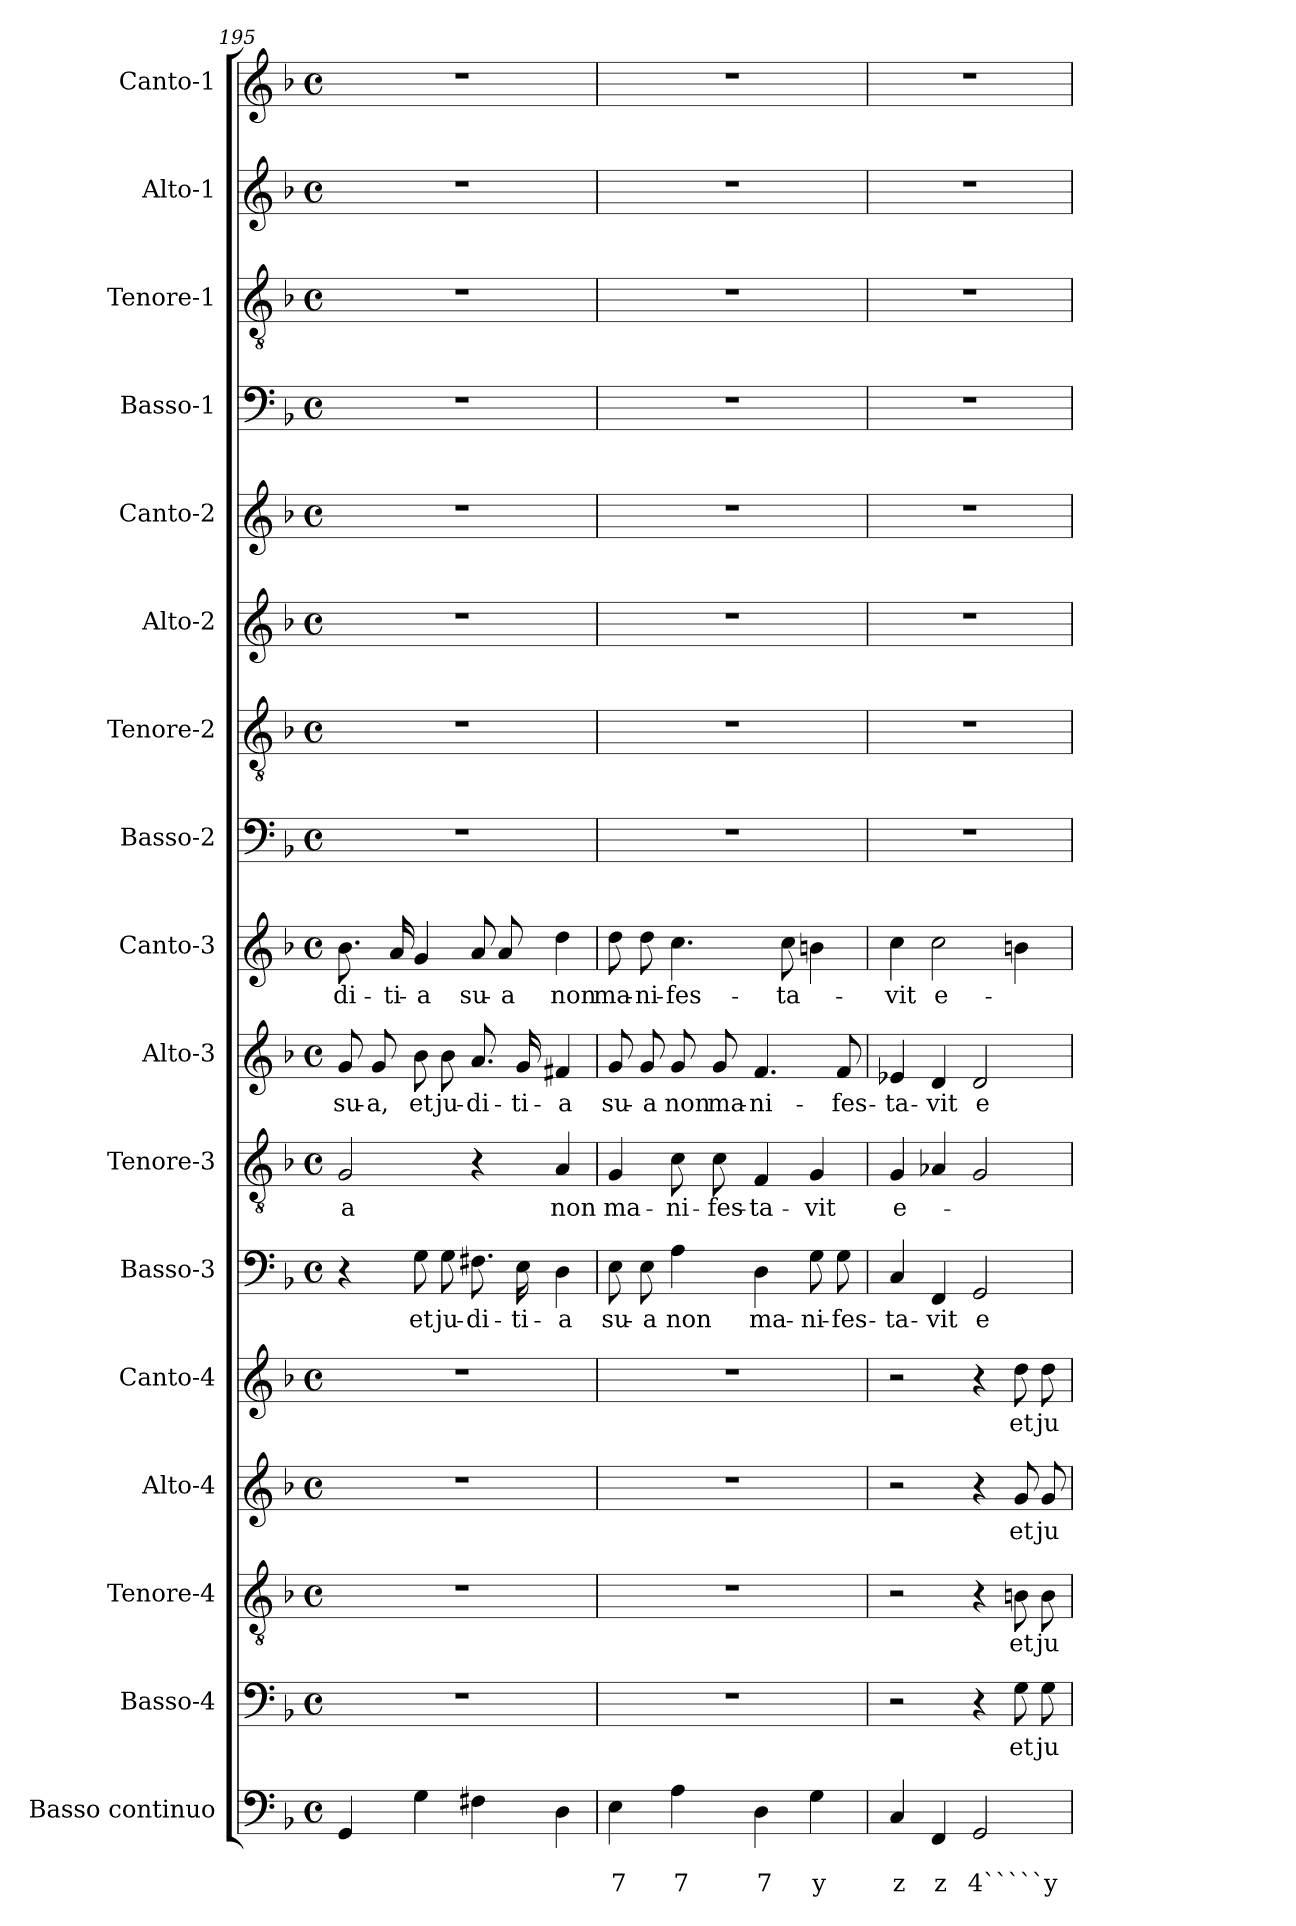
**kern	**text	**text	**kern	**text	**kern	**text	**kern	**text	**kern	**text	**kern	**text	**kern	**text	**kern	**text	**kern	**text	**kern	**kern	**kern	**kern	**kern	**kern	**kern	**kern
*part17	*part17	*part17	*part16	*part16	*part15	*part15	*part14	*part14	*part13	*part13	*part12	*part12	*part11	*part11	*part10	*part10	*part9	*part9	*part8	*part7	*part6	*part5	*part4	*part3	*part2	*part1
*staff17	*staff17	*staff17	*staff16	*staff16	*staff15	*staff15	*staff14	*staff14	*staff13	*staff13	*staff12	*staff12	*staff11	*staff11	*staff10	*staff10	*staff9	*staff9	*staff8	*staff7	*staff6	*staff5	*staff4	*staff3	*staff2	*staff1
*I"Basso continuo	*	*	*I"Basso-4	*	*I"Tenore-4	*	*I"Alto-4	*	*I"Canto-4	*	*I"Basso-3	*	*I"Tenore-3	*	*I"Alto-3	*	*I"Canto-3	*	*I"Basso-2	*I"Tenore-2	*I"Alto-2	*I"Canto-2	*I"Basso-1	*I"Tenore-1	*I"Alto-1	*I"Canto-1
*I'BC	*	*	*I'B4	*	*I'T4	*	*I'A4	*	*I'C4	*	*I'B3	*	*I'T3	*	*I'A3	*	*I'C3	*	*I'B2	*I'T2	*I'A2	*I'C2	*I'B1	*I'T1	*I'A1	*I'C1
*clefF4	*	*	*clefF4	*	*clefGv2	*	*clefG2	*	*clefG2	*	*clefF4	*	*clefGv2	*	*clefG2	*	*clefG2	*	*clefF4	*clefGv2	*clefG2	*clefG2	*clefF4	*clefGv2	*clefG2	*clefG2
*k[b-]	*	*	*k[b-]	*	*k[b-]	*	*k[b-]	*	*k[b-]	*	*k[b-]	*	*k[b-]	*	*k[b-]	*	*k[b-]	*	*k[b-]	*k[b-]	*k[b-]	*k[b-]	*k[b-]	*k[b-]	*k[b-]	*k[b-]
*F:	*	*	*F:	*	*F:	*	*F:	*	*F:	*	*F:	*	*F:	*	*F:	*	*F:	*	*F:	*F:	*F:	*F:	*F:	*F:	*F:	*F:
*M4/4	*	*	*M4/4	*	*M4/4	*	*M4/4	*	*M4/4	*	*M4/4	*	*M4/4	*	*M4/4	*	*M4/4	*	*M4/4	*M4/4	*M4/4	*M4/4	*M4/4	*M4/4	*M4/4	*M4/4
*met(c)	*	*	*met(c)	*	*met(c)	*	*met(c)	*	*met(c)	*	*met(c)	*	*met(c)	*	*met(c)	*	*met(c)	*	*met(c)	*met(c)	*met(c)	*met(c)	*met(c)	*met(c)	*met(c)	*met(c)
=195	=195	=195	=195	=195	=195	=195	=195	=195	=195	=195	=195	=195	=195	=195	=195	=195	=195	=195	=195	=195	=195	=195	=195	=195	=195	=195
!	!	!	!	!	!	!	!	!	!	!	!	!	!	!LO:LY:b	!	!	!	!	!	!	!	!	!	!	!	!
!	!	!	!	!	!	!	!	!	!	!	!	!	!	!	!	!LO:LY:b	!	!	!	!	!	!	!	!	!	!
!	!	!	!	!	!	!	!	!	!	!	!	!	!	!	!	!	!	!LO:LY:b	!	!	!	!	!	!	!	!
4GG/	.	.	1r	.	1r	.	1r	.	1r	.	4r	.	2G/	-a	8g/	su-	8.b-\	-di-	1r	1r	1r	1r	1r	1r	1r	1r
!	!	!	!	!	!	!	!	!	!	!	!	!	!	!	!	!LO:LY:b	!	!	!	!	!	!	!	!	!	!
.	.	.	.	.	.	.	.	.	.	.	.	.	.	.	8g/	-a,	.	.	.	.	.	.	.	.	.	.
!	!	!	!	!	!	!	!	!	!	!	!	!	!	!	!	!	!	!LO:LY:b	!	!	!	!	!	!	!	!
.	.	.	.	.	.	.	.	.	.	.	.	.	.	.	.	.	16a/	-ti-	.	.	.	.	.	.	.	.
!	!	!	!	!	!	!	!	!	!	!	!	!LO:LY:b	!	!	!	!	!	!	!	!	!	!	!	!	!	!
!	!	!	!	!	!	!	!	!	!	!	!	!	!	!	!	!LO:LY:b	!	!	!	!	!	!	!	!	!	!
!	!	!	!	!	!	!	!	!	!	!	!	!	!	!	!	!	!	!LO:LY:b	!	!	!	!	!	!	!	!
4G\	.	.	.	.	.	.	.	.	.	.	8G\	et	.	.	8b-\	et	4g/	-a	.	.	.	.	.	.	.	.
!	!	!	!	!	!	!	!	!	!	!	!	!LO:LY:b	!	!	!	!	!	!	!	!	!	!	!	!	!	!
!	!	!	!	!	!	!	!	!	!	!	!	!	!	!	!	!LO:LY:b	!	!	!	!	!	!	!	!	!	!
.	.	.	.	.	.	.	.	.	.	.	8G\	ju-	.	.	8b-\	ju-	.	.	.	.	.	.	.	.	.	.
!	!	!	!	!	!	!	!	!	!	!	!	!LO:LY:b	!	!	!	!	!	!	!	!	!	!	!	!	!	!
!	!	!	!	!	!	!	!	!	!	!	!	!	!	!	!	!LO:LY:b	!	!	!	!	!	!	!	!	!	!
!	!	!	!	!	!	!	!	!	!	!	!	!	!	!	!	!	!	!LO:LY:b	!	!	!	!	!	!	!	!
4F#X\	.	.	.	.	.	.	.	.	.	.	8.F#X\	-di-	4r	.	8.a/	-di-	8a/	su-	.	.	.	.	.	.	.	.
!	!	!	!	!	!	!	!	!	!	!	!	!	!	!	!	!	!	!LO:LY:b	!	!	!	!	!	!	!	!
.	.	.	.	.	.	.	.	.	.	.	.	.	.	.	.	.	8a/	-a	.	.	.	.	.	.	.	.
!	!	!	!	!	!	!	!	!	!	!	!	!LO:LY:b	!	!	!	!	!	!	!	!	!	!	!	!	!	!
!	!	!	!	!	!	!	!	!	!	!	!	!	!	!	!	!LO:LY:b	!	!	!	!	!	!	!	!	!	!
.	.	.	.	.	.	.	.	.	.	.	16E\	-ti-	.	.	16g/	-ti-	.	.	.	.	.	.	.	.	.	.
!	!	!	!	!	!	!	!	!	!	!	!	!LO:LY:b	!	!	!	!	!	!	!	!	!	!	!	!	!	!
!	!	!	!	!	!	!	!	!	!	!	!	!	!	!LO:LY:b	!	!	!	!	!	!	!	!	!	!	!	!
!	!	!	!	!	!	!	!	!	!	!	!	!	!	!	!	!LO:LY:b	!	!	!	!	!	!	!	!	!	!
!	!	!	!	!	!	!	!	!	!	!	!	!	!	!	!	!	!	!LO:LY:b	!	!	!	!	!	!	!	!
4D\	.	.	.	.	.	.	.	.	.	.	4D\	-a	4A/	non	4f#X/	-a	4dd\	non	.	.	.	.	.	.	.	.
=196	=196	=196	=196	=196	=196	=196	=196	=196	=196	=196	=196	=196	=196	=196	=196	=196	=196	=196	=196	=196	=196	=196	=196	=196	=196	=196
!	!	!LO:LY:b	!	!	!	!	!	!	!	!	!	!	!	!	!	!	!	!	!	!	!	!	!	!	!	!
!	!	!	!	!	!	!	!	!	!	!	!	!LO:LY:b	!	!	!	!	!	!	!	!	!	!	!	!	!	!
!	!	!	!	!	!	!	!	!	!	!	!	!	!	!LO:LY:b	!	!	!	!	!	!	!	!	!	!	!	!
!	!	!	!	!	!	!	!	!	!	!	!	!	!	!	!	!LO:LY:b	!	!	!	!	!	!	!	!	!	!
!	!	!	!	!	!	!	!	!	!	!	!	!	!	!	!	!	!	!LO:LY:b	!	!	!	!	!	!	!	!
4E\	.	7	1r	.	1r	.	1r	.	1r	.	8E\	su-	4G/	ma-	8g/	su-	8dd\	ma-	1r	1r	1r	1r	1r	1r	1r	1r
!	!	!	!	!	!	!	!	!	!	!	!	!LO:LY:b	!	!	!	!	!	!	!	!	!	!	!	!	!	!
!	!	!	!	!	!	!	!	!	!	!	!	!	!	!	!	!LO:LY:b	!	!	!	!	!	!	!	!	!	!
!	!	!	!	!	!	!	!	!	!	!	!	!	!	!	!	!	!	!LO:LY:b	!	!	!	!	!	!	!	!
.	.	.	.	.	.	.	.	.	.	.	8E\	-a	.	.	8g/	-a	8dd\	-ni-	.	.	.	.	.	.	.	.
!	!	!LO:LY:b	!	!	!	!	!	!	!	!	!	!	!	!	!	!	!	!	!	!	!	!	!	!	!	!
!	!	!	!	!	!	!	!	!	!	!	!	!LO:LY:b	!	!	!	!	!	!	!	!	!	!	!	!	!	!
!	!	!	!	!	!	!	!	!	!	!	!	!	!	!LO:LY:b	!	!	!	!	!	!	!	!	!	!	!	!
!	!	!	!	!	!	!	!	!	!	!	!	!	!	!	!	!LO:LY:b	!	!	!	!	!	!	!	!	!	!
!	!	!	!	!	!	!	!	!	!	!	!	!	!	!	!	!	!	!LO:LY:b	!	!	!	!	!	!	!	!
4A\	.	7	.	.	.	.	.	.	.	.	4A\	non	8c\	-ni-	8g/	non	4.cc\	-fes-	.	.	.	.	.	.	.	.
!	!	!	!	!	!	!	!	!	!	!	!	!	!	!LO:LY:b	!	!	!	!	!	!	!	!	!	!	!	!
!	!	!	!	!	!	!	!	!	!	!	!	!	!	!	!	!LO:LY:b	!	!	!	!	!	!	!	!	!	!
.	.	.	.	.	.	.	.	.	.	.	.	.	8c\	-fes-	8g/	ma-	.	.	.	.	.	.	.	.	.	.
!	!	!LO:LY:b	!	!	!	!	!	!	!	!	!	!	!	!	!	!	!	!	!	!	!	!	!	!	!	!
!	!	!	!	!	!	!	!	!	!	!	!	!LO:LY:b	!	!	!	!	!	!	!	!	!	!	!	!	!	!
!	!	!	!	!	!	!	!	!	!	!	!	!	!	!LO:LY:b	!	!	!	!	!	!	!	!	!	!	!	!
!	!	!	!	!	!	!	!	!	!	!	!	!	!	!	!	!LO:LY:b	!	!	!	!	!	!	!	!	!	!
4D\	.	7	.	.	.	.	.	.	.	.	4D\	ma-	4F/	-ta-	4.f/	-ni-	.	.	.	.	.	.	.	.	.	.
!	!	!	!	!	!	!	!	!	!	!	!	!	!	!	!	!	!	!LO:LY:b	!	!	!	!	!	!	!	!
.	.	.	.	.	.	.	.	.	.	.	.	.	.	.	.	.	8cc\	-ta-	.	.	.	.	.	.	.	.
!	!	!LO:LY:b	!	!	!	!	!	!	!	!	!	!	!	!	!	!	!	!	!	!	!	!	!	!	!	!
!	!	!	!	!	!	!	!	!	!	!	!	!LO:LY:b	!	!	!	!	!	!	!	!	!	!	!	!	!	!
!	!	!	!	!	!	!	!	!	!	!	!	!	!	!LO:LY:b	!	!	!	!	!	!	!	!	!	!	!	!
4G\	.	y	.	.	.	.	.	.	.	.	8G\	-ni-	4G/	-vit	.	.	4bn\	.	.	.	.	.	.	.	.	.
!	!	!	!	!	!	!	!	!	!	!	!	!LO:LY:b	!	!	!	!	!	!	!	!	!	!	!	!	!	!
!	!	!	!	!	!	!	!	!	!	!	!	!	!	!	!	!LO:LY:b	!	!	!	!	!	!	!	!	!	!
.	.	.	.	.	.	.	.	.	.	.	8G\	-fes-	.	.	8f/	-fes-	.	.	.	.	.	.	.	.	.	.
!!LO:PB:g=z
=197	=197	=197	=197	=197	=197	=197	=197	=197	=197	=197	=197	=197	=197	=197	=197	=197	=197	=197	=197	=197	=197	=197	=197	=197	=197	=197
!	!	!LO:LY:b	!	!	!	!	!	!	!	!	!	!	!	!	!	!	!	!	!	!	!	!	!	!	!	!
!	!	!	!	!	!	!	!	!	!	!	!	!LO:LY:b	!	!	!	!	!	!	!	!	!	!	!	!	!	!
!	!	!	!	!	!	!	!	!	!	!	!	!	!	!LO:LY:b	!	!	!	!	!	!	!	!	!	!	!	!
!	!	!	!	!	!	!	!	!	!	!	!	!	!	!	!	!LO:LY:b	!	!	!	!	!	!	!	!	!	!
!	!	!	!	!	!	!	!	!	!	!	!	!	!	!	!	!	!	!LO:LY:b	!	!	!	!	!	!	!	!
4C/	.	z	2r	.	2r	.	2r	.	2r	.	4C/	-ta-	4G/	e-	4e-X/	-ta-	4cc\	-vit	1r	1r	1r	1r	1r	1r	1r	1r
!	!	!LO:LY:b	!	!	!	!	!	!	!	!	!	!	!	!	!	!	!	!	!	!	!	!	!	!	!	!
!	!	!	!	!	!	!	!	!	!	!	!	!LO:LY:b	!	!	!	!	!	!	!	!	!	!	!	!	!	!
!	!	!	!	!	!	!	!	!	!	!	!	!	!	!	!	!LO:LY:b	!	!	!	!	!	!	!	!	!	!
!	!	!	!	!	!	!	!	!	!	!	!	!	!	!	!	!	!	!LO:LY:b	!	!	!	!	!	!	!	!
4FF/	.	z	.	.	.	.	.	.	.	.	4FF/	-vit	4A-X/	.	4d/	-vit	2cc\	e-	.	.	.	.	.	.	.	.
!	!	!LO:LY:b	!	!	!	!	!	!	!	!	!	!	!	!	!	!	!	!	!	!	!	!	!	!	!	!
!	!	!	!	!	!	!	!	!	!	!	!	!LO:LY:b	!	!	!	!	!	!	!	!	!	!	!	!	!	!
!	!	!	!	!	!	!	!	!	!	!	!	!	!	!	!	!LO:LY:b	!	!	!	!	!	!	!	!	!	!
2GG/	.	4`````y	4r	.	4r	.	4r	.	4r	.	2GG/	e-	2G/	.	2d/	e-	.	.	.	.	.	.	.	.	.	.
!	!	!	!	!LO:LY:b	!	!	!	!	!	!	!	!	!	!	!	!	!	!	!	!	!	!	!	!	!	!
!	!	!	!	!	!	!LO:LY:b	!	!	!	!	!	!	!	!	!	!	!	!	!	!	!	!	!	!	!	!
!	!	!	!	!	!	!	!	!LO:LY:b	!	!	!	!	!	!	!	!	!	!	!	!	!	!	!	!	!	!
!	!	!	!	!	!	!	!	!	!	!LO:LY:b	!	!	!	!	!	!	!	!	!	!	!	!	!	!	!	!
.	.	.	8G\	et	8Bn\	et	8g/	et	8dd\	et	.	.	.	.	.	.	4bn\	.	.	.	.	.	.	.	.	.
!	!	!	!	!LO:LY:b	!	!	!	!	!	!	!	!	!	!	!	!	!	!	!	!	!	!	!	!	!	!
!	!	!	!	!	!	!LO:LY:b	!	!	!	!	!	!	!	!	!	!	!	!	!	!	!	!	!	!	!	!
!	!	!	!	!	!	!	!	!LO:LY:b	!	!	!	!	!	!	!	!	!	!	!	!	!	!	!	!	!	!
!	!	!	!	!	!	!	!	!	!	!LO:LY:b	!	!	!	!	!	!	!	!	!	!	!	!	!	!	!	!
.	.	.	8G\	ju-	8B\	ju-	8g/	ju-	8dd\	ju-	.	.	.	.	.	.	.	.	.	.	.	.	.	.	.	.
=	=	=	=	=	=	=	=	=	=	=	=	=	=	=	=	=	=	=	=	=	=	=	=	=	=	=
*-	*-	*-	*-	*-	*-	*-	*-	*-	*-	*-	*-	*-	*-	*-	*-	*-	*-	*-	*-	*-	*-	*-	*-	*-	*-	*-
